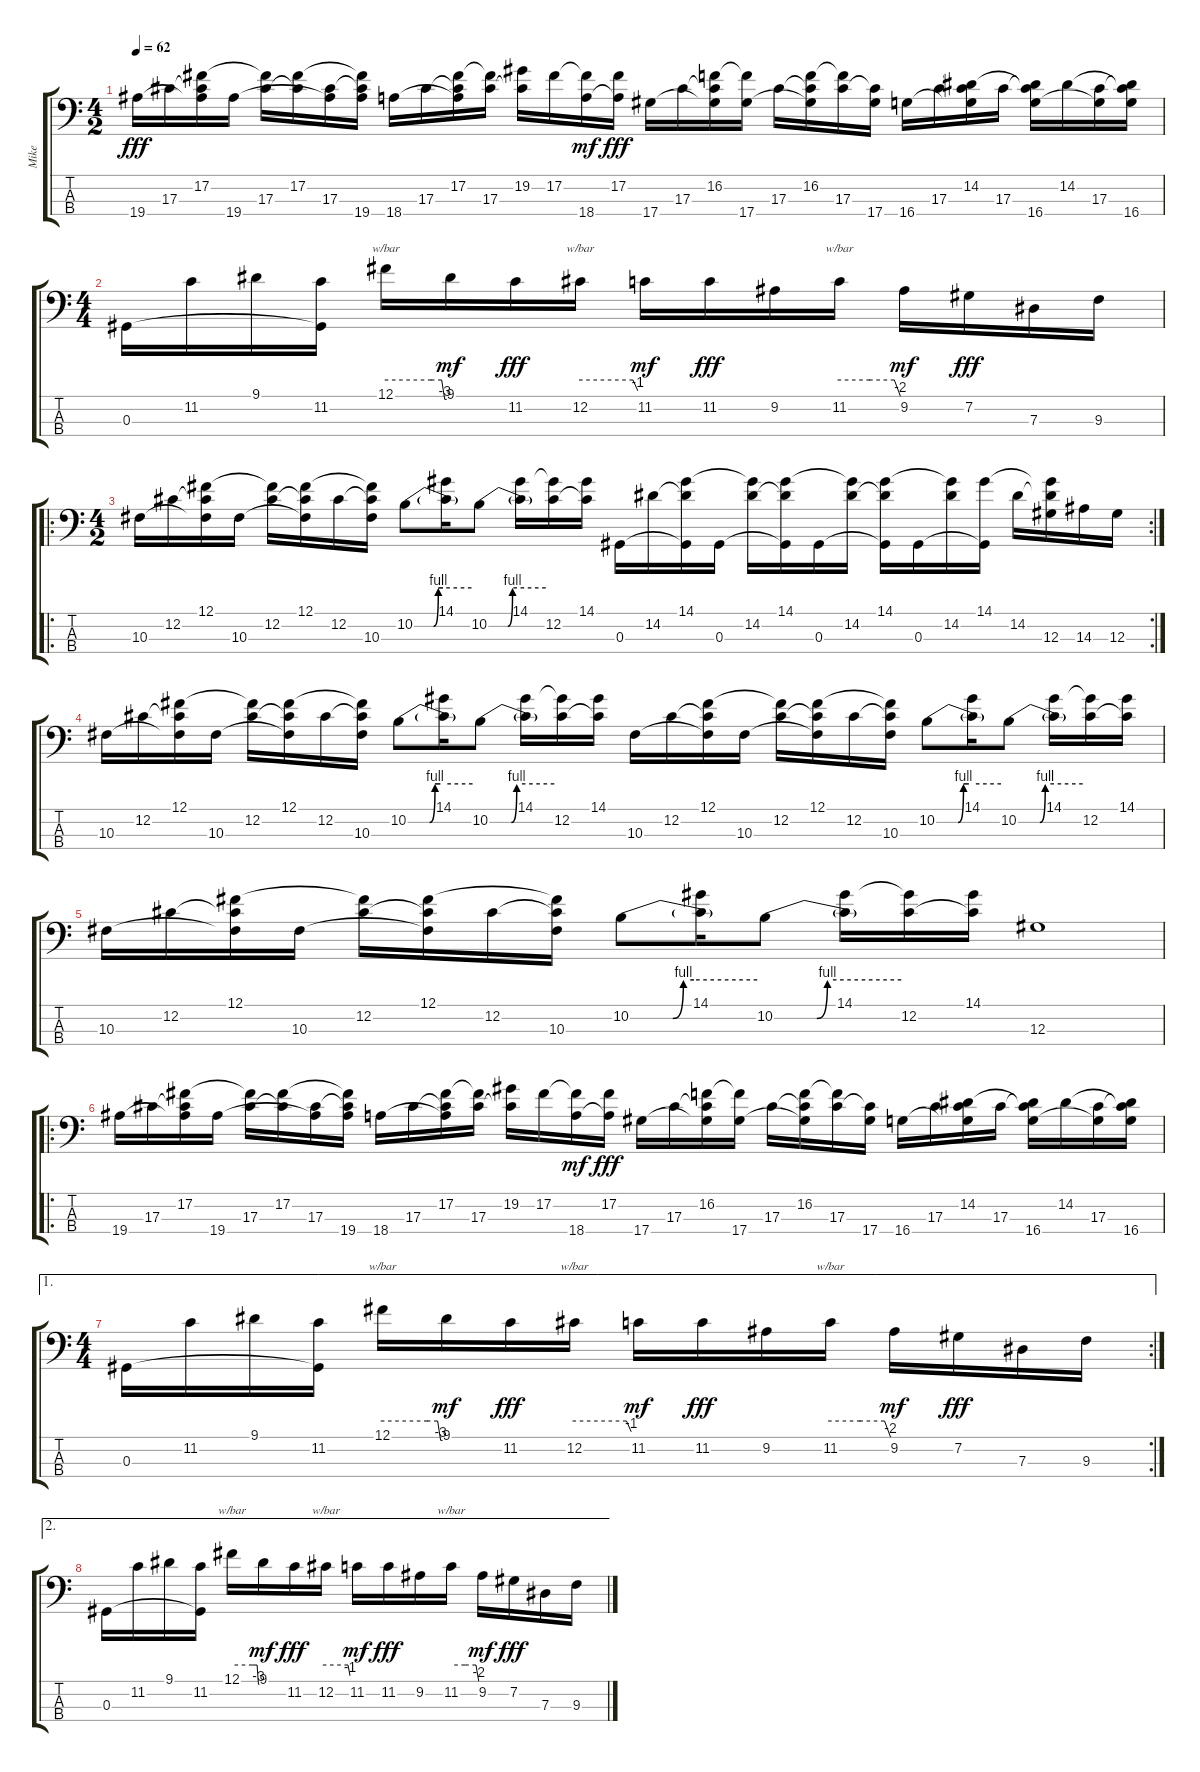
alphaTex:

\track ("Mike" "Mike") {instrument electricbasspick}
\staff {score tabs}
\tuning (Gb2 Db2 Ab1 Eb1) {hide}
\ts (4 2)
\tempo 62
\clef f4
\ks c
19.4.16{dy fff} 17.3.16 (17.2 17.3{t} 19.4{t}).16 19.4.16 (17.2{t} 17.3).16 (17.2 17.3{t}).16 (17.3 19.4{t}).16 (17.2{t} 17.3{t} 19.4).16 18.4.16 17.3.16 (17.2 17.3{t} 18.4{t}).16 (17.2{t} 17.3).16 (19.2 17.3{t}).16 17.2.16 (17.2{t} 18.4).16{dy mf} (17.2 18.4{t}).16{dy fff} 17.4.16 17.3.16 (16.2 17.3{t} 17.4{t}).16 (16.2{t} 17.4).16 17.3.16 (16.2 17.3{t} 17.4{t}).16 (16.2{t} 17.3).16 (17.3{t} 17.4).16 16.4.16 17.3.16 (14.2 17.3{t} 16.4{t}).16 17.3.16 (14.2{t} 17.3{t} 16.4).16 14.2.16 (17.3 16.4{t}).16 (14.2{t} 17.3{t} 16.4).16 |
\ts (4 4)
0.3.16 11.2.16 9.1.16 (11.2 0.3{t}).16 12.1.16{tbe (custom default 0 0 45 0 55 0 58 -12 60 -12)} 9.1.16{dy mf} 11.2.16{dy fff} 12.2.16{tbe (custom default 0 0 55 0 60 -4)} 11.2.16{dy mf} 11.2.16{dy fff} 9.2.16 11.2.16{tbe (custom default 0 0 30 0 54 0 60 -8)} 9.2.16{dy mf} 7.2.16{dy fff} 7.3.16 9.3.16 |
\ro
\rc 2
\ts (4 2)
10.3.16 12.2.16 (12.1 12.2{t} 10.3{t}).16 10.3.16 (12.1{t} 12.2).16 (12.1 12.2{t} 10.3{t}).16 12.2.16 (12.1{t} 12.2{t} 10.3).16 10.2{be (custom 0 0 20 0 25 4 30 4 60 4)}.8 (14.1 10.2{t}).16 10.2{be (custom 0 0 20 0 25 4 60 4)}.8 (14.1 10.2{t}).16 (14.1{t} 12.2).16 (14.1 12.2{t}).16 0.3.16 14.2.16 (14.1 14.2{t} 0.3{t}).16 0.3.16 (14.1{t} 14.2).16 (14.1 14.2{t} 0.3{t}).16 0.3.16 (14.1{t} 14.2).16 (14.1 14.2{t} 0.3{t}).16 0.3.16 (14.1{t} 14.2).16 (14.1 0.3{t}).16 14.2.16 (14.1{t} 14.2{t} 12.3).16 14.3.16 12.3.16 |
10.3.16 12.2.16 (12.1 12.2{t} 10.3{t}).16 10.3.16 (12.1{t} 12.2).16 (12.1 12.2{t} 10.3{t}).16 12.2.16 (12.1{t} 12.2{t} 10.3).16 10.2{be (custom 0 0 20 0 25 4 30 4 60 4)}.8 (14.1 10.2{t}).16 10.2{be (custom 0 0 20 0 25 4 60 4)}.8 (14.1 10.2{t}).16 (14.1{t} 12.2).16 (14.1 12.2{t}).16 10.3.16 12.2.16 (12.1 12.2{t} 10.3{t}).16 10.3.16 (12.1{t} 12.2).16 (12.1 12.2{t} 10.3{t}).16 12.2.16 (12.1{t} 12.2{t} 10.3).16 10.2{be (custom 0 0 20 0 25 4 30 4 60 4)}.8 (14.1 10.2{t}).16 10.2{be (custom 0 0 20 0 25 4 60 4)}.8 (14.1 10.2{t}).16 (14.1{t} 12.2).16 (14.1 12.2{t}).16 |
10.3.16 12.2.16 (12.1 12.2{t} 10.3{t}).16 10.3.16 (12.1{t} 12.2).16 (12.1 12.2{t} 10.3{t}).16 12.2.16 (12.1{t} 12.2{t} 10.3).16 10.2{be (custom 0 0 20 0 25 4 30 4 60 4)}.8 (14.1 10.2{t}).16 10.2{be (custom 0 0 20 0 25 4 60 4)}.8 (14.1 10.2{t}).16 (14.1{t} 12.2).16 (14.1 12.2{t}).16 12.3.1 |
\ro
19.4.16 17.3.16 (17.2 17.3{t} 19.4{t}).16 19.4.16 (17.2{t} 17.3).16 (17.2 17.3{t}).16 (17.3 19.4{t}).16 (17.2{t} 17.3{t} 19.4).16 18.4.16 17.3.16 (17.2 17.3{t} 18.4{t}).16 (17.2{t} 17.3).16 (19.2 17.3{t}).16 17.2.16 (17.2{t} 18.4).16{dy mf} (17.2 18.4{t}).16{dy fff} 17.4.16 17.3.16 (16.2 17.3{t} 17.4{t}).16 (16.2{t} 17.4).16 17.3.16 (16.2 17.3{t} 17.4{t}).16 (16.2{t} 17.3).16 (17.3{t} 17.4).16 16.4.16 17.3.16 (14.2 17.3{t} 16.4{t}).16 17.3.16 (14.2{t} 17.3{t} 16.4).16 14.2.16 (17.3 16.4{t}).16 (14.2{t} 17.3{t} 16.4).16 |
\ae 1
\rc 2
\ts (4 4)
0.3.16 11.2.16 9.1.16 (11.2 0.3{t}).16 12.1.16{tbe (custom default 0 0 45 0 55 0 58 -12 60 -12)} 9.1.16{dy mf} 11.2.16{dy fff} 12.2.16{tbe (custom default 0 0 55 0 60 -4)} 11.2.16{dy mf} 11.2.16{dy fff} 9.2.16 11.2.16{tbe (custom default 0 0 30 0 54 0 60 -8)} 9.2.16{dy mf} 7.2.16{dy fff} 7.3.16 9.3.16 |
\ae 2
0.3.16 11.2.16 9.1.16 (11.2 0.3{t}).16 12.1.16{tbe (custom default 0 0 45 0 55 0 58 -12 60 -12)} 9.1.16{dy mf} 11.2.16{dy fff} 12.2.16{tbe (custom default 0 0 55 0 60 -4)} 11.2.16{dy mf} 11.2.16{dy fff} 9.2.16 11.2.16{tbe (custom default 0 0 30 0 54 0 60 -8)} 9.2.16{dy mf} 7.2.16{dy fff} 7.3.16 9.3.16
